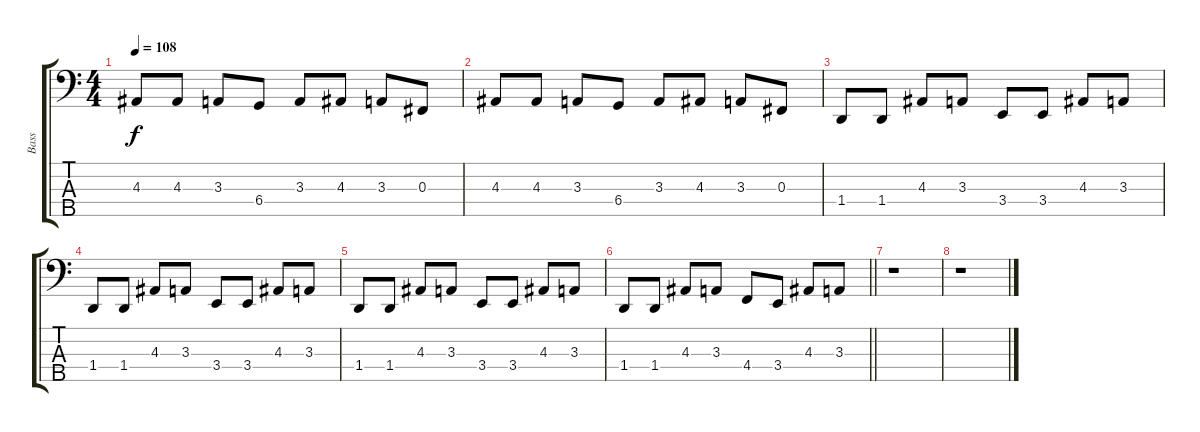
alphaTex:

\track ("Bass" "Bass") {instrument electricbasspick}
\staff {score tabs}
\tuning (E2 B1 Gb1 Db1 Ab0) {hide}
\ts (4 4)
\tempo 108
\clef f4
\ks c
4.3.8{dy f} 4.3.8 3.3.8 6.4.8 3.3.8 4.3.8 3.3.8 0.3.8 |
4.3.8 4.3.8 3.3.8 6.4.8 3.3.8 4.3.8 3.3.8 0.3.8 |
1.4.8 1.4.8 4.3.8 3.3.8 3.4.8 3.4.8 4.3.8 3.3.8 |
1.4.8 1.4.8 4.3.8 3.3.8 3.4.8 3.4.8 4.3.8 3.3.8 |
1.4.8 1.4.8 4.3.8 3.3.8 3.4.8 3.4.8 4.3.8 3.3.8 |
\barLineRight lightlight
1.4.8 1.4.8 4.3.8 3.3.8 4.4.8 3.4.8 4.3.8 3.3.8 |
r.1 |
r.1
